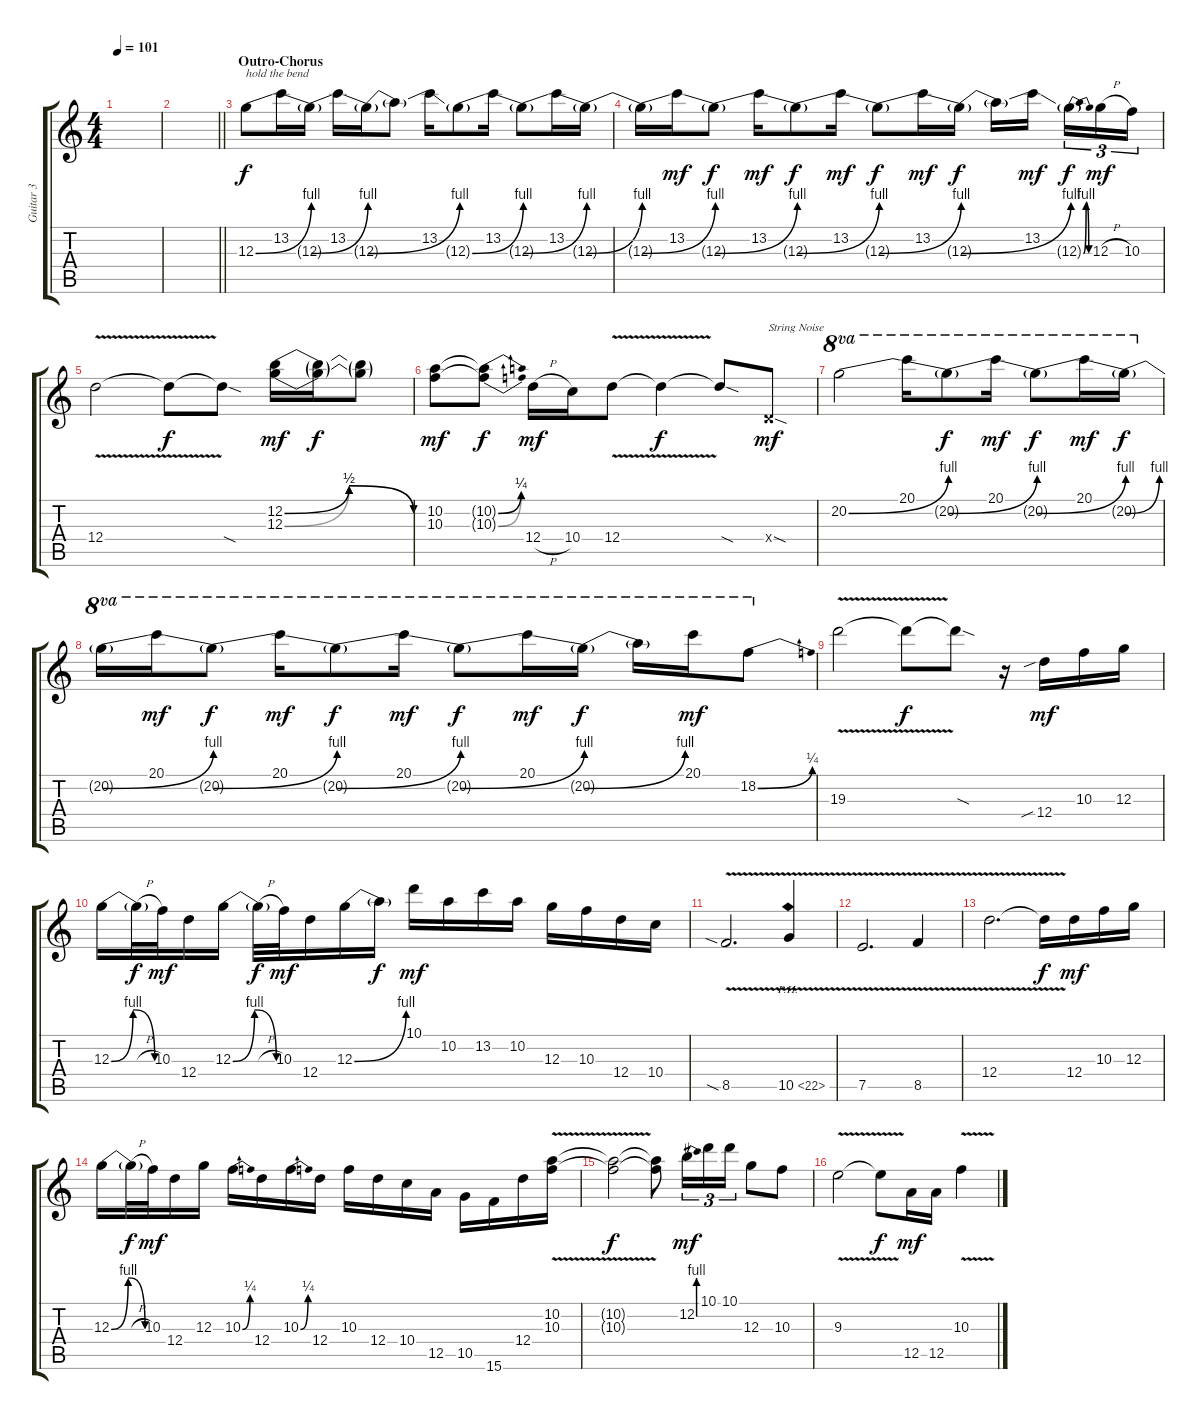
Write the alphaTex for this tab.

\track ("Guitar 3" "Guitar 3") {instrument distortionguitar}
\staff {score tabs}
\tuning (E4 B3 G3 D3 A2 D2) {hide}
\ts (4 4)
\tempo 101
\clef g2
\ks c
|
\barLineRight lightlight
|
\section ("" "Outro-Chorus")
12.3{be (bend 0 0 60 4)}.8{txt "hold the bend"} 13.2.16{dy f} 12.3{be (bend 0 0 60 4) t}.16 13.2.16 12.3{be (bend 0 0 60 4) t}.16 12.3{t}.8 13.2.16 12.3{be (bend 0 0 60 4) t}.8 13.2.16 12.3{be (bend 0 0 60 4) t}.8 13.2.16 12.3{be (bend 0 0 60 4) t}.16 |
12.3{be (bend 0 0 60 4) t}.16 13.2.16{dy mf} 12.3{be (bend 0 0 60 4) t}.8{dy f} 13.2.16{dy mf} 12.3{be (bend 0 0 60 4) t}.8{dy f} 13.2.16{dy mf} 12.3{be (bend 0 0 60 4) t}.8{dy f} 13.2.16{dy mf} 12.3{be (bend 0 0 60 4) t}.16{dy f} 12.3{t}.16 13.2.16{dy mf beam splitsecondary} 12.3{be (bendrelease 0 0 15 4 15 4 60 0) t}.16{tu (3 2) dy f} 12.3{h}.16{tu (3 2) dy mf} 10.3.16{tu (3 2)} |
12.4{v}.2 12.4{t}.8{dy f} 12.4{sod t}.8 (12.2{be (bendrelease 0 0 15 2 15 2 60 0)} 12.3{be (bendrelease 0 0 15 2 15 2 60 0)}).16{dy mf} (12.2{t} 12.3{t}).16{dy f} (12.2{t} 12.3{t}).8 |
(10.2 10.3).8{dy mf} (10.2{be (bend 0 0 60 1) t} 10.3{be (bend 0 0 60 1) t}).8{dy f} 12.4{h}.16{dy mf} 10.4.16 12.4{v}.8 12.4{t}.4{dy f} 12.4{sod t}.8 0.4{sod x}.8{txt "String Noise" dy mf} |
20.2{be (bend 0 0 60 4)}.2{ot 8va} 20.1.16{ot 8va} 20.2{be (bend 0 0 60 4) t}.8{ot 8va dy f} 20.1.16{ot 8va dy mf} 20.2{be (bend 0 0 60 4) t}.8{ot 8va dy f} 20.1.16{ot 8va dy mf} 20.2{be (bend 0 0 60 4) t}.16{ot 8va dy f} |
20.2{be (bend 0 0 60 4) t}.16{ot 8va} 20.1.16{ot 8va dy mf} 20.2{be (bend 0 0 60 4) t}.8{ot 8va dy f} 20.1.16{ot 8va dy mf} 20.2{be (bend 0 0 60 4) t}.8{ot 8va dy f} 20.1.16{ot 8va dy mf} 20.2{be (bend 0 0 60 4) t}.8{ot 8va dy f} 20.1.16{ot 8va dy mf} 20.2{be (bend 0 0 60 4) t}.16{ot 8va dy f} 20.2{t}.16{ot 8va} 20.1.16{ot 8va dy mf} 18.2{be (bend 0 0 60 1)}.8{ot 8va} |
19.3{v}.2 19.3{t}.8{dy f} 19.3{sod t}.8 r.16 12.4{sib}.16{dy mf} 10.3.16 12.3.16 |
12.3{be (bendrelease 0 0 15 4 15 4 60 0)}.16 12.3{h t}.32{dy f} 10.3.32{dy mf} 12.4.16 12.3{be (bendrelease 0 0 15 4 15 4 60 0)}.16 12.3{h t}.32{dy f} 10.3.32{dy mf} 12.4.16 12.3{be (bend 0 0 60 4)}.16 12.3{t}.16{dy f} 10.1.16{dy mf} 10.2.16 13.2.16 10.2.16 12.3.16 10.3.16 12.4.16 10.4.16 |
8.5{v sia}.2{d} 10.5{ph 12 v}.4 |
7.5{v}.2{d} 8.5{v}.4 |
12.4{v}.2{d} 12.4{t}.16{dy f} 12.4.16{dy mf} 10.3.16 12.3.16 |
12.3{be (bendrelease 0 0 15 4 15 4 60 0)}.16 12.3{h t}.32{dy f} 10.3.32{dy mf} 12.4.16 12.3.16 10.3{be (bend 0 0 60 1)}.16 12.4.16 10.3{be (bend 0 0 60 1)}.16 12.4.16 10.3.16 12.4.16 10.4.16 12.5.16 10.5.16 15.6.16 12.4.16 (10.2{v} 10.3{v}).16 |
(10.2{t} 10.3{t}).2{dy f} (10.2{t} 10.3{t}).8 12.2{be (bend 0 0 60 4)}.16{tu (3 2) dy mf} 10.1.16{tu (3 2)} 10.1.16{tu (3 2)} 12.3.8 10.3.8 |
9.3{v}.2 9.3{t}.8{dy f} 12.5.16{dy mf} 12.5.16 10.3{v}.4
